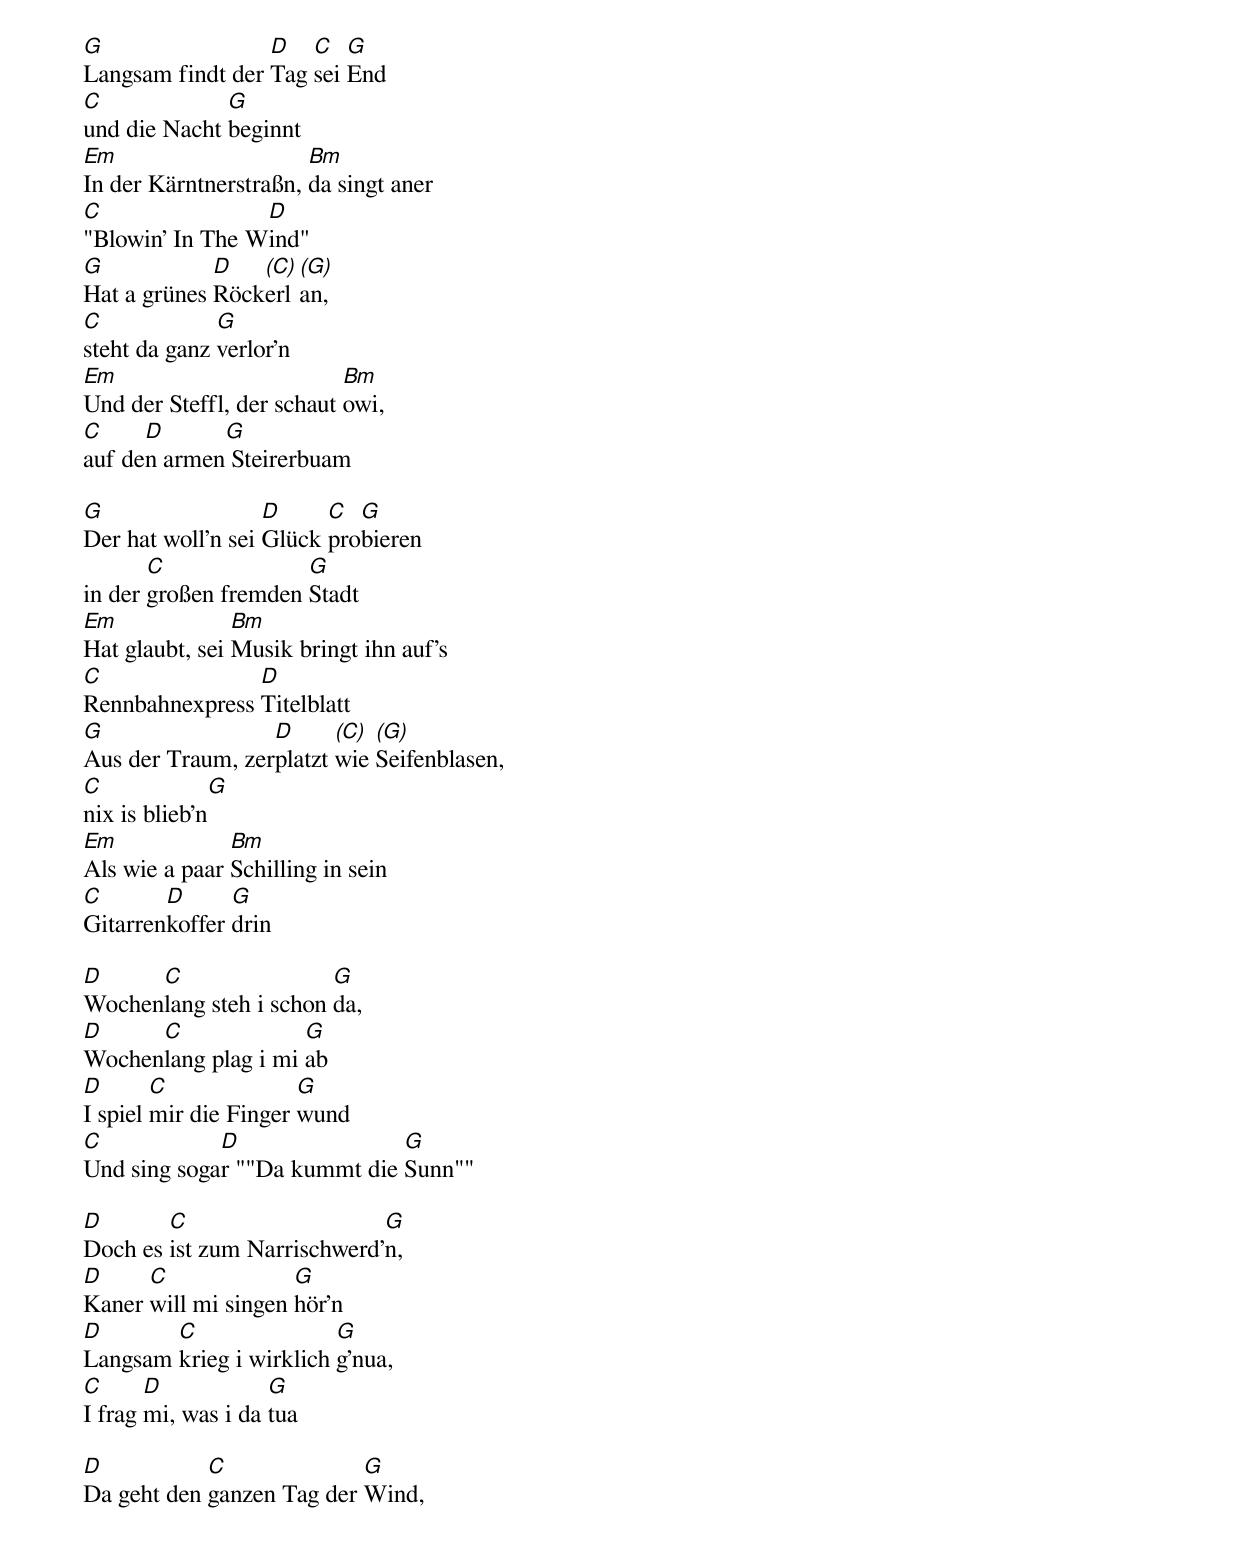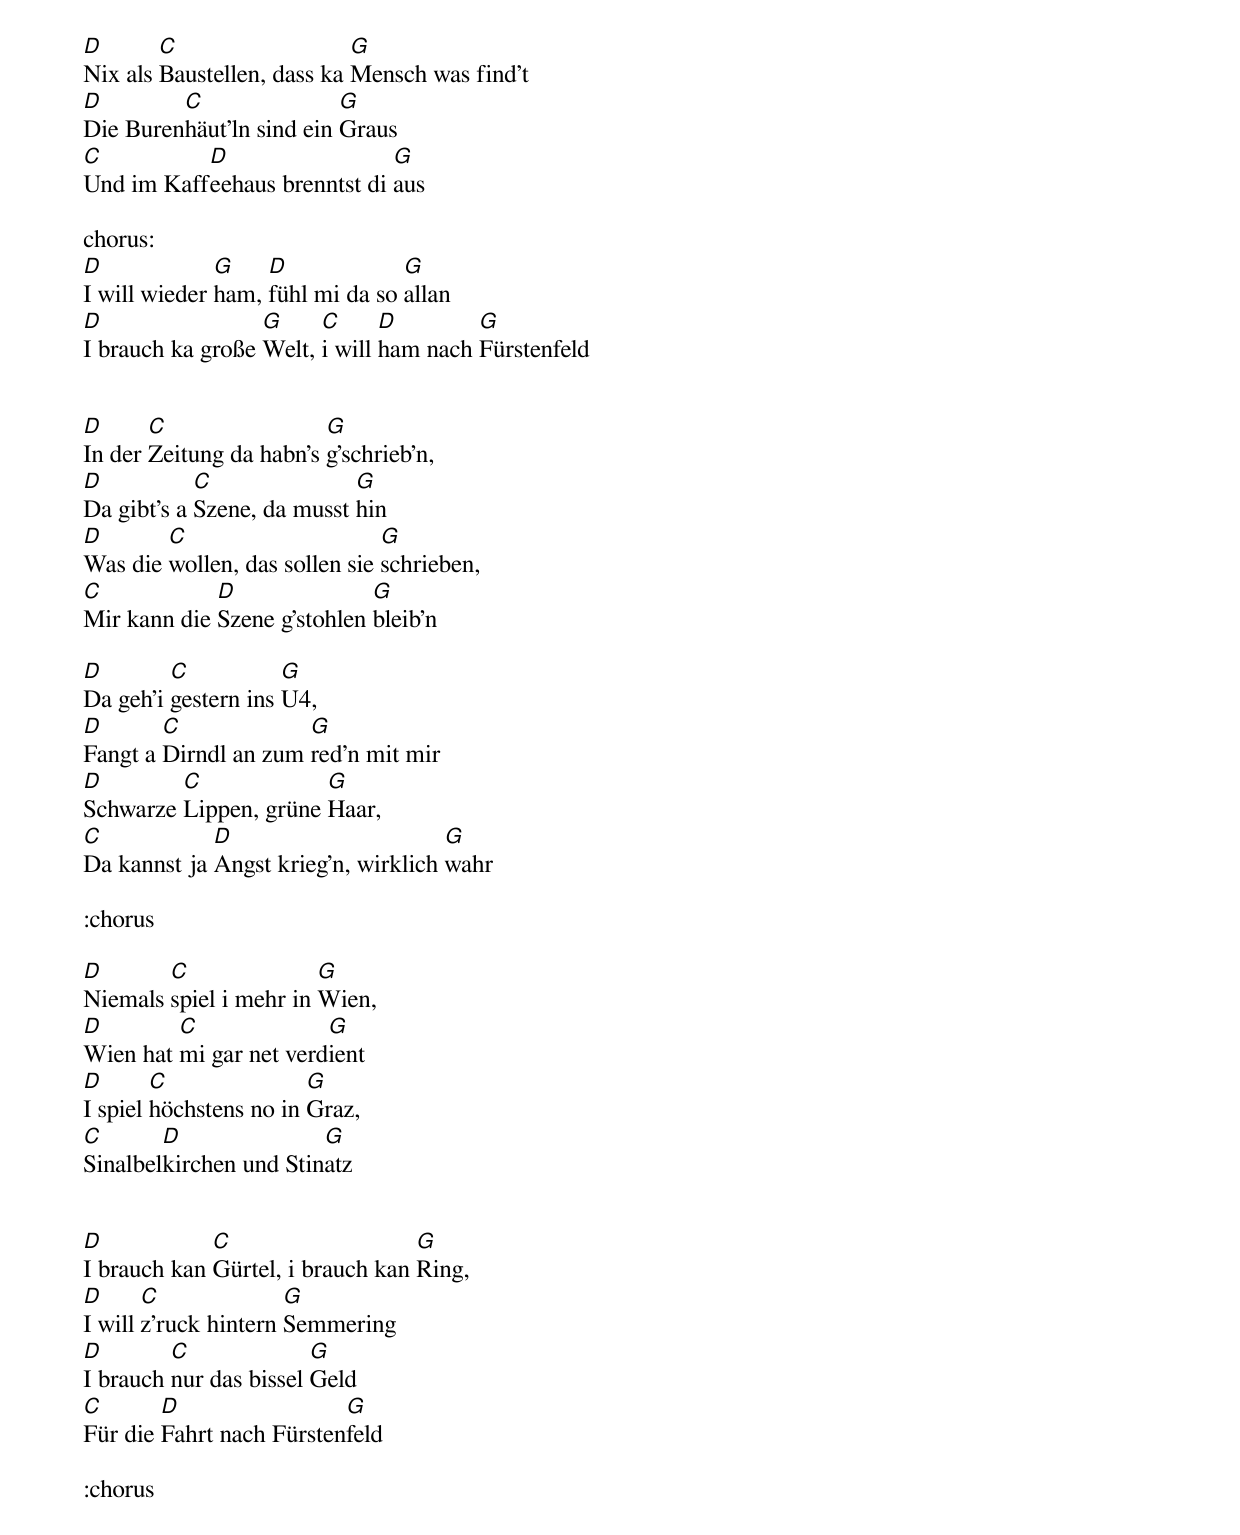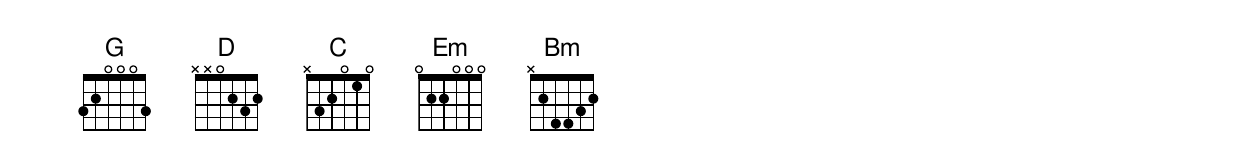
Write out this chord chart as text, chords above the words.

G                 D   C   G
Langsam findt der Tag sei End
C             G
und die Nacht beginnt
Em                     Bm
In der Kärntnerstraßn, da singt aner
C                D
"Blowin' In The Wind"
G            D   (C) (G)
Hat a grünes Röckerl an,
C             G
steht da ganz verlor'n
Em                         Bm
Und der Steffl, der schaut owi,
C     D      G
auf den armen Steirerbuam

G                  D     C  G
Der hat woll'n sei Glück probieren
       C              G
in der großen fremden Stadt
Em              Bm
Hat glaubt, sei Musik bringt ihn auf's
C               D
Rennbahnexpress Titelblatt
G                 D      (C) (G)
Aus der Traum, zerplatzt wie Seifenblasen,
C              G
nix is blieb'n
Em             Bm
Als wie a paar Schilling in sein
C       D      G
Gitarrenkoffer drin

D     C                 G
Wochenlang steh i schon da,
D     C              G
Wochenlang plag i mi ab
D       C              G
I spiel mir die Finger wund
C            D                G
Und sing sogar ""Da kummt die Sunn""

D       C                    G
Doch es ist zum Narrischwerd'n,
D     C              G
Kaner will mi singen hör'n
D       C                G
Langsam krieg i wirklich g'nua,
C      D            G
I frag mi, was i da tua

D           C              G
Da geht den ganzen Tag der Wind,
D       C                   G
Nix als Baustellen, dass ka Mensch was find't
D        C                G
Die Burenhäut'ln sind ein Graus
C          D                  G
Und im Kaffeehaus brenntst di aus

chorus:
D             G    D             G
I will wieder ham, fühl mi da so allan
D                 G     C      D        G
I brauch ka große Welt, i will ham nach Fürstenfeld


D      C                 G
In der Zeitung da habn's g'schrieb'n,
D           C               G
Da gibt's a Szene, da musst hin
D       C                      G
Was die wollen, das sollen sie schrieben,
C            D               G
Mir kann die Szene g'stohlen bleib'n

D        C           G
Da geh'i gestern ins U4,
D       C             G
Fangt a Dirndl an zum red'n mit mir
D        C             G
Schwarze Lippen, grüne Haar,
C            D                       G
Da kannst ja Angst krieg'n, wirklich wahr

:chorus

D       C               G
Niemals spiel i mehr in Wien,
D        C              G
Wien hat mi gar net verdient
D       C               G
I spiel höchstens no in Graz,
C       D               G
Sinalbelkirchen und Stinatz


D            C                    G
I brauch kan Gürtel, i brauch kan Ring,
D      C              G
I will z'ruck hintern Semmering
D        C              G
I brauch nur das bissel Geld
C       D                 G
Für die Fahrt nach Fürstenfeld

:chorus
